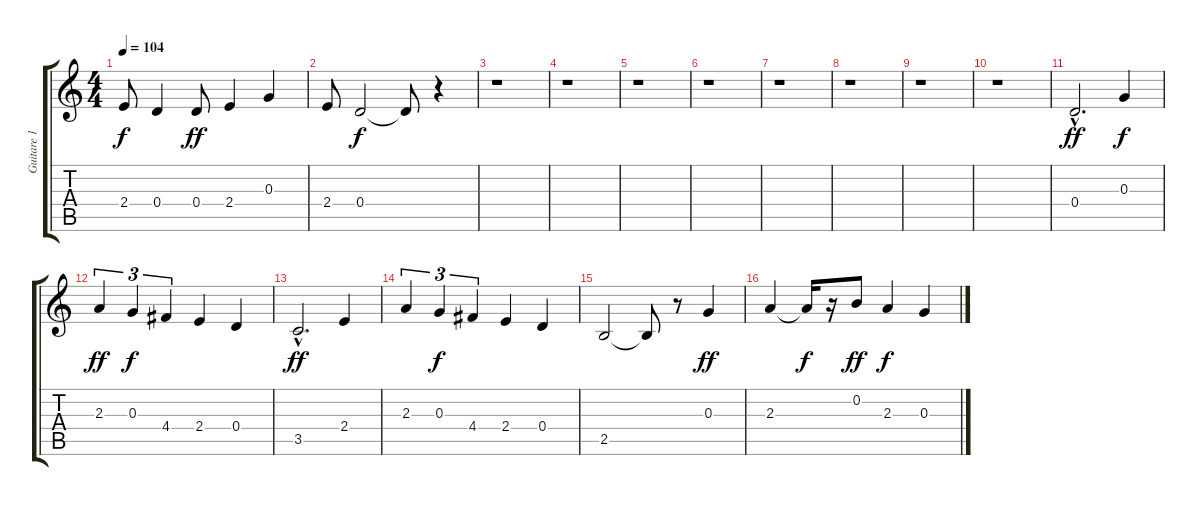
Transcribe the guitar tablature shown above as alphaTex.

\track ("Guitare 1" "Guitare 1") {instrument electricguitarjazz}
\staff {score tabs}
\tuning (E4 B3 G3 D3 A2 E2) {hide}
\ts (4 4)
\tempo 104
\clef g2
\ks c
2.4.8{dy f} 0.4.4 0.4.8{dy ff} 2.4.4 0.3.4 |
2.4.8 0.4.2{dy f} 0.4{t}.8 r.4 |
r.1 |
r.1 |
r.1 |
r.1 |
r.1 |
r.1 |
r.1 |
r.1 |
0.4{hac}.2{d dy ff} 0.3.4{dy f} |
2.3.4{tu (3 2) dy ff} 0.3.4{tu (3 2) dy f} 4.4.4{tu (3 2)} 2.4.4 0.4.4 |
3.5{hac}.2{d dy ff} 2.4.4 |
2.3.4{tu (3 2)} 0.3.4{tu (3 2) dy f} 4.4.4{tu (3 2)} 2.4.4 0.4.4 |
2.5.2 2.5{t}.8 r.8 0.3.4{dy ff} |
2.3.4 2.3{t}.16{dy f} r.16 0.2.8{dy ff} 2.3.4{dy f} 0.3.4
